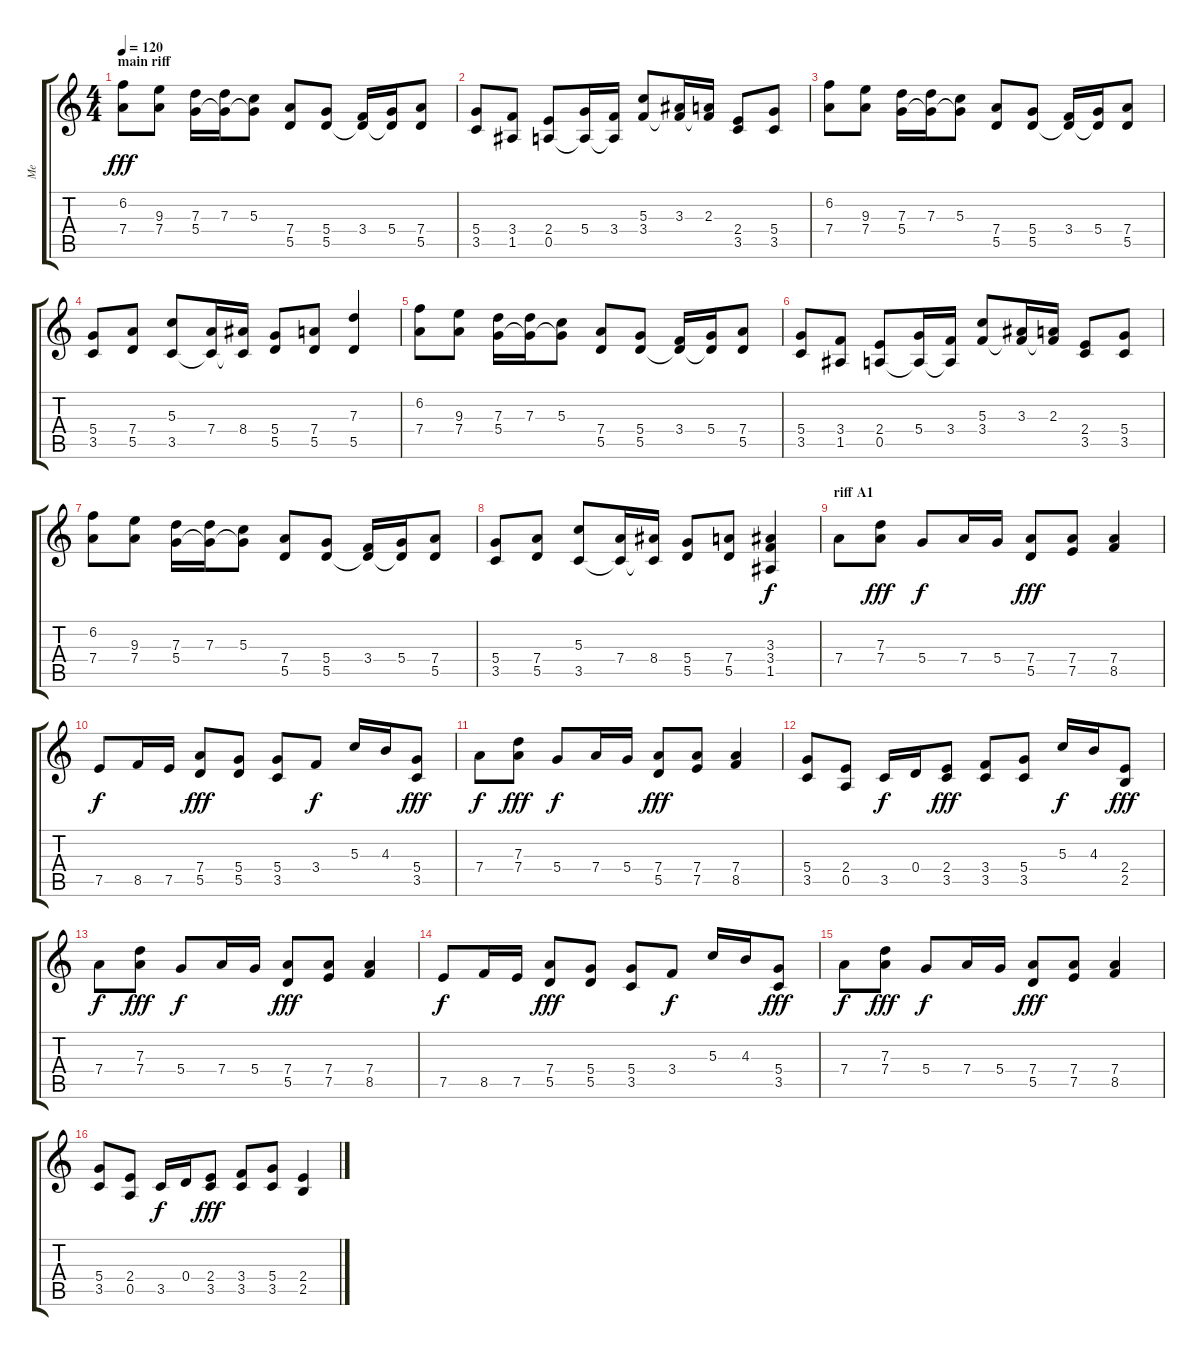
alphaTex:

\track ("Me" "Me") {instrument acousticguitarnylon}
\staff {score tabs}
\tuning (E4 B3 G3 D3 A2 E2) {hide}
\ts (4 4)
\section ("" "main riff")
\tempo 120
\clef g2
\ks c
(6.2 7.4).8{dy fff instrument acousticguitarnylon} (9.3 7.4).8 (7.3 5.4).16 (7.3 5.4{t}).16 (5.3 5.4{t}).8 (7.4 5.5).8 (5.4 5.5).8 (3.4 5.5{t}).16 (5.4 5.5{t}).16 (7.4 5.5).8 |
(5.4 3.5).8 (3.4 1.5).8 (2.4 0.5).8 (5.4 0.5{t}).16 (3.4 0.5{t}).16 (5.3 3.4).8 (3.3 3.4{t}).16 (2.3 3.4{t}).16 (2.4 3.5).8 (5.4 3.5).8 |
(6.2 7.4).8 (9.3 7.4).8 (7.3 5.4).16 (7.3 5.4{t}).16 (5.3 5.4{t}).8 (7.4 5.5).8 (5.4 5.5).8 (3.4 5.5{t}).16 (5.4 5.5{t}).16 (7.4 5.5).8 |
(5.4 3.5).8 (7.4 5.5).8 (5.3 3.5).8 (7.4 3.5{t}).16 (8.4 3.5{t}).16 (5.4 5.5).8 (7.4 5.5).8 (7.3 5.5).4 |
(6.2 7.4).8 (9.3 7.4).8 (7.3 5.4).16 (7.3 5.4{t}).16 (5.3 5.4{t}).8 (7.4 5.5).8 (5.4 5.5).8 (3.4 5.5{t}).16 (5.4 5.5{t}).16 (7.4 5.5).8 |
(5.4 3.5).8 (3.4 1.5).8 (2.4 0.5).8 (5.4 0.5{t}).16 (3.4 0.5{t}).16 (5.3 3.4).8 (3.3 3.4{t}).16 (2.3 3.4{t}).16 (2.4 3.5).8 (5.4 3.5).8 |
(6.2 7.4).8 (9.3 7.4).8 (7.3 5.4).16 (7.3 5.4{t}).16 (5.3 5.4{t}).8 (7.4 5.5).8 (5.4 5.5).8 (3.4 5.5{t}).16 (5.4 5.5{t}).16 (7.4 5.5).8 |
(5.4 3.5).8 (7.4 5.5).8 (5.3 3.5).8 (7.4 3.5{t}).16 (8.4 3.5{t}).16 (5.4 5.5).8 (7.4 5.5).8 (3.3 3.4 1.5).4{dy f} |
\section ("" "riff A1")
7.4.8 (7.3 7.4).8{dy fff} 5.4.8{dy f} 7.4.16 5.4.16 (7.4 5.5).8{dy fff} (7.4 7.5).8 (7.4 8.5).4 |
7.5.8{dy f} 8.5.16 7.5.16 (7.4 5.5).8{dy fff} (5.4 5.5).8 (5.4 3.5).8 3.4.8{dy f} 5.3.16 4.3.16 (5.4 3.5).8{dy fff} |
7.4.8{dy f} (7.3 7.4).8{dy fff} 5.4.8{dy f} 7.4.16 5.4.16 (7.4 5.5).8{dy fff} (7.4 7.5).8 (7.4 8.5).4 |
(5.4 3.5).8 (2.4 0.5).8 3.5.16{dy f} 0.4.16 (2.4 3.5).8{dy fff} (3.4 3.5).8 (5.4 3.5).8 5.3.16{dy f} 4.3.16 (2.4 2.5).8{dy fff} |
7.4.8{dy f} (7.3 7.4).8{dy fff} 5.4.8{dy f} 7.4.16 5.4.16 (7.4 5.5).8{dy fff} (7.4 7.5).8 (7.4 8.5).4 |
7.5.8{dy f} 8.5.16 7.5.16 (7.4 5.5).8{dy fff} (5.4 5.5).8 (5.4 3.5).8 3.4.8{dy f} 5.3.16 4.3.16 (5.4 3.5).8{dy fff} |
7.4.8{dy f} (7.3 7.4).8{dy fff} 5.4.8{dy f} 7.4.16 5.4.16 (7.4 5.5).8{dy fff} (7.4 7.5).8 (7.4 8.5).4 |
(5.4 3.5).8 (2.4 0.5).8 3.5.16{dy f} 0.4.16 (2.4 3.5).8{dy fff} (3.4 3.5).8 (5.4 3.5).8 (2.4 2.5).4
